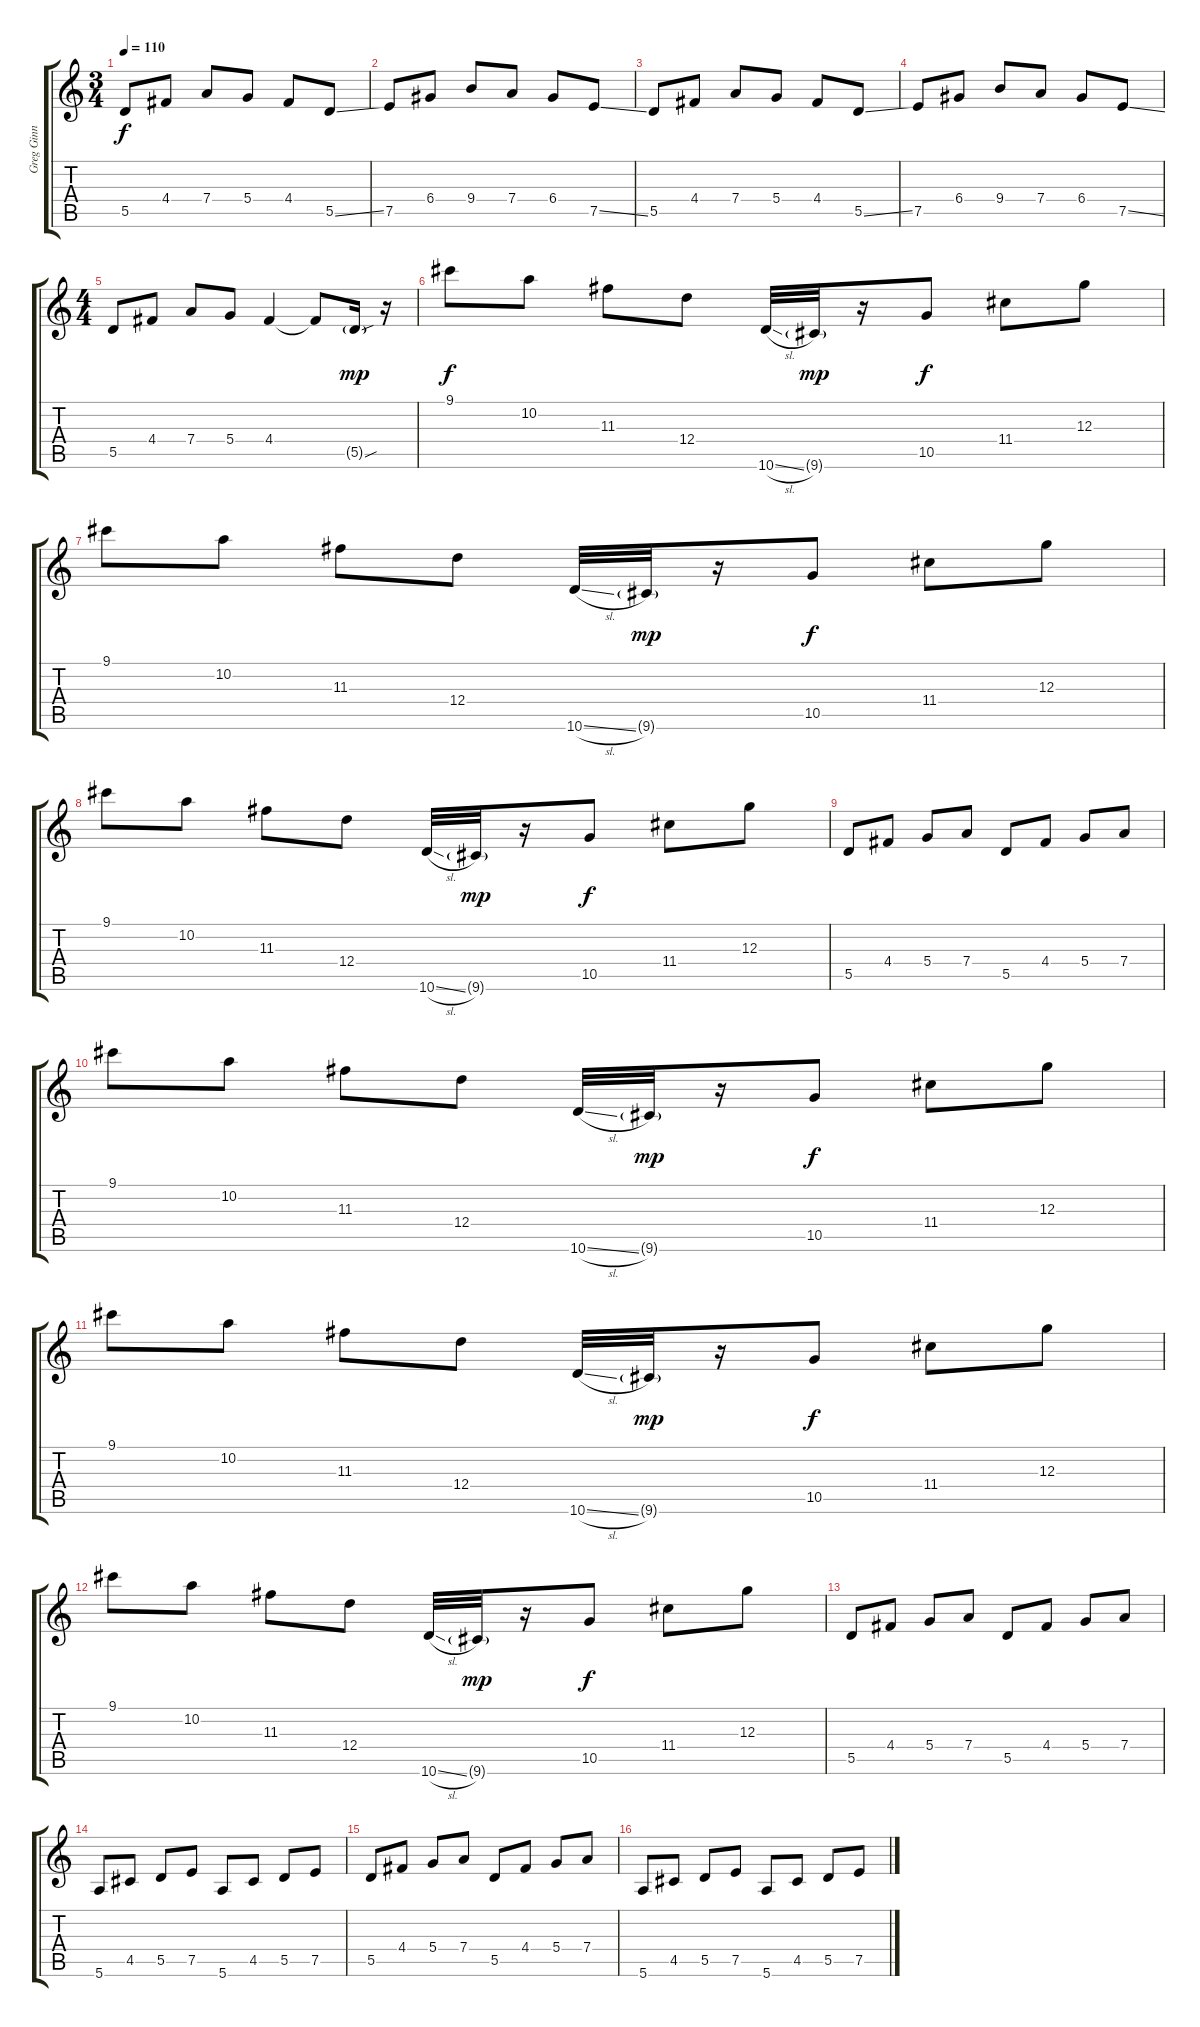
\track ("Greg Ginn - Guitar I" "Greg Ginn ") {instrument distortionguitar}
\staff {score tabs}
\tuning (E4 B3 G3 D3 A2 E2) {hide}
\ts (3 4)
\tempo 110
\clef g2
\ks c
5.5.8{dy f} 4.4.8 7.4.8 5.4.8 4.4.8 5.5{ss}.8 |
7.5.8 6.4.8 9.4.8 7.4.8 6.4.8 7.5{ss}.8 |
5.5.8 4.4.8 7.4.8 5.4.8 4.4.8 5.5{ss}.8 |
7.5.8 6.4.8 9.4.8 7.4.8 6.4.8 7.5{ss}.8 |
\ts (4 4)
5.5.8 4.4.8 7.4.8 5.4.8 4.4.4 4.4{t}.8 5.5{sou g}.16{dy mp} r.16 |
9.1.8{dy f} 10.2.8 11.3.8 12.4.8 10.6{sl}.32 9.6{g}.32{dy mp} r.16 10.5.8{dy f} 11.4.8 12.3.8 |
9.1.8 10.2.8 11.3.8 12.4.8 10.6{sl}.32 9.6{g}.32{dy mp} r.16 10.5.8{dy f} 11.4.8 12.3.8 |
9.1.8 10.2.8 11.3.8 12.4.8 10.6{sl}.32 9.6{g}.32{dy mp} r.16 10.5.8{dy f} 11.4.8 12.3.8 |
5.5.8 4.4.8 5.4.8 7.4.8 5.5.8 4.4.8 5.4.8 7.4.8 |
9.1.8 10.2.8 11.3.8 12.4.8 10.6{sl}.32 9.6{g}.32{dy mp} r.16 10.5.8{dy f} 11.4.8 12.3.8 |
9.1.8 10.2.8 11.3.8 12.4.8 10.6{sl}.32 9.6{g}.32{dy mp} r.16 10.5.8{dy f} 11.4.8 12.3.8 |
9.1.8 10.2.8 11.3.8 12.4.8 10.6{sl}.32 9.6{g}.32{dy mp} r.16 10.5.8{dy f} 11.4.8 12.3.8 |
5.5.8 4.4.8 5.4.8 7.4.8 5.5.8 4.4.8 5.4.8 7.4.8 |
5.6.8 4.5.8 5.5.8 7.5.8 5.6.8 4.5.8 5.5.8 7.5.8 |
5.5.8 4.4.8 5.4.8 7.4.8 5.5.8 4.4.8 5.4.8 7.4.8 |
5.6.8 4.5.8 5.5.8 7.5.8 5.6.8 4.5.8 5.5.8 7.5.8
